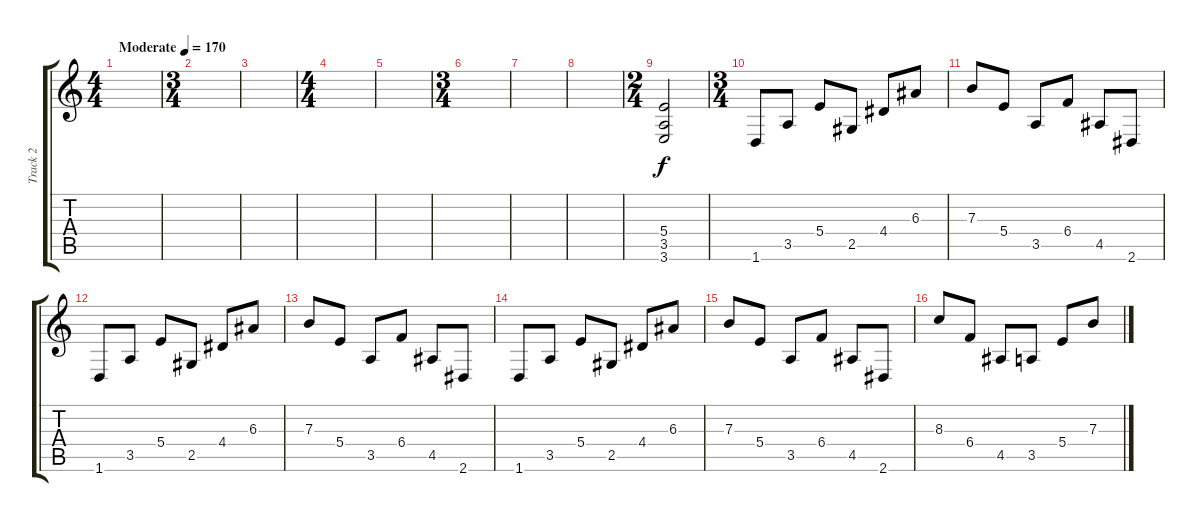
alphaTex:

\track ("Track 2" "Track 2") {instrument overdrivenguitar}
\staff {score tabs}
\tuning (Db4 Ab3 E3 B2 Gb2 Db2) {hide}
\ts (4 4)
\tempo (170 "Moderate")
\clef g2
\ks c
|
\ts (3 4)
|
|
\ts (4 4)
|
|
\ts (3 4)
|
|
|
\ts (2 4)
(5.4 3.5 3.6).2 |
\ts (3 4)
1.6.8 3.5.8 5.4.8 2.5.8 4.4.8 6.3.8 |
7.3.8 5.4.8 3.5.8 6.4.8 4.5.8 2.6.8 |
1.6.8 3.5.8 5.4.8 2.5.8 4.4.8 6.3.8 |
7.3.8 5.4.8 3.5.8 6.4.8 4.5.8 2.6.8 |
1.6.8 3.5.8 5.4.8 2.5.8 4.4.8 6.3.8 |
7.3.8 5.4.8 3.5.8 6.4.8 4.5.8 2.6.8 |
8.3.8 6.4.8 4.5.8 3.5.8 5.4.8 7.3.8
